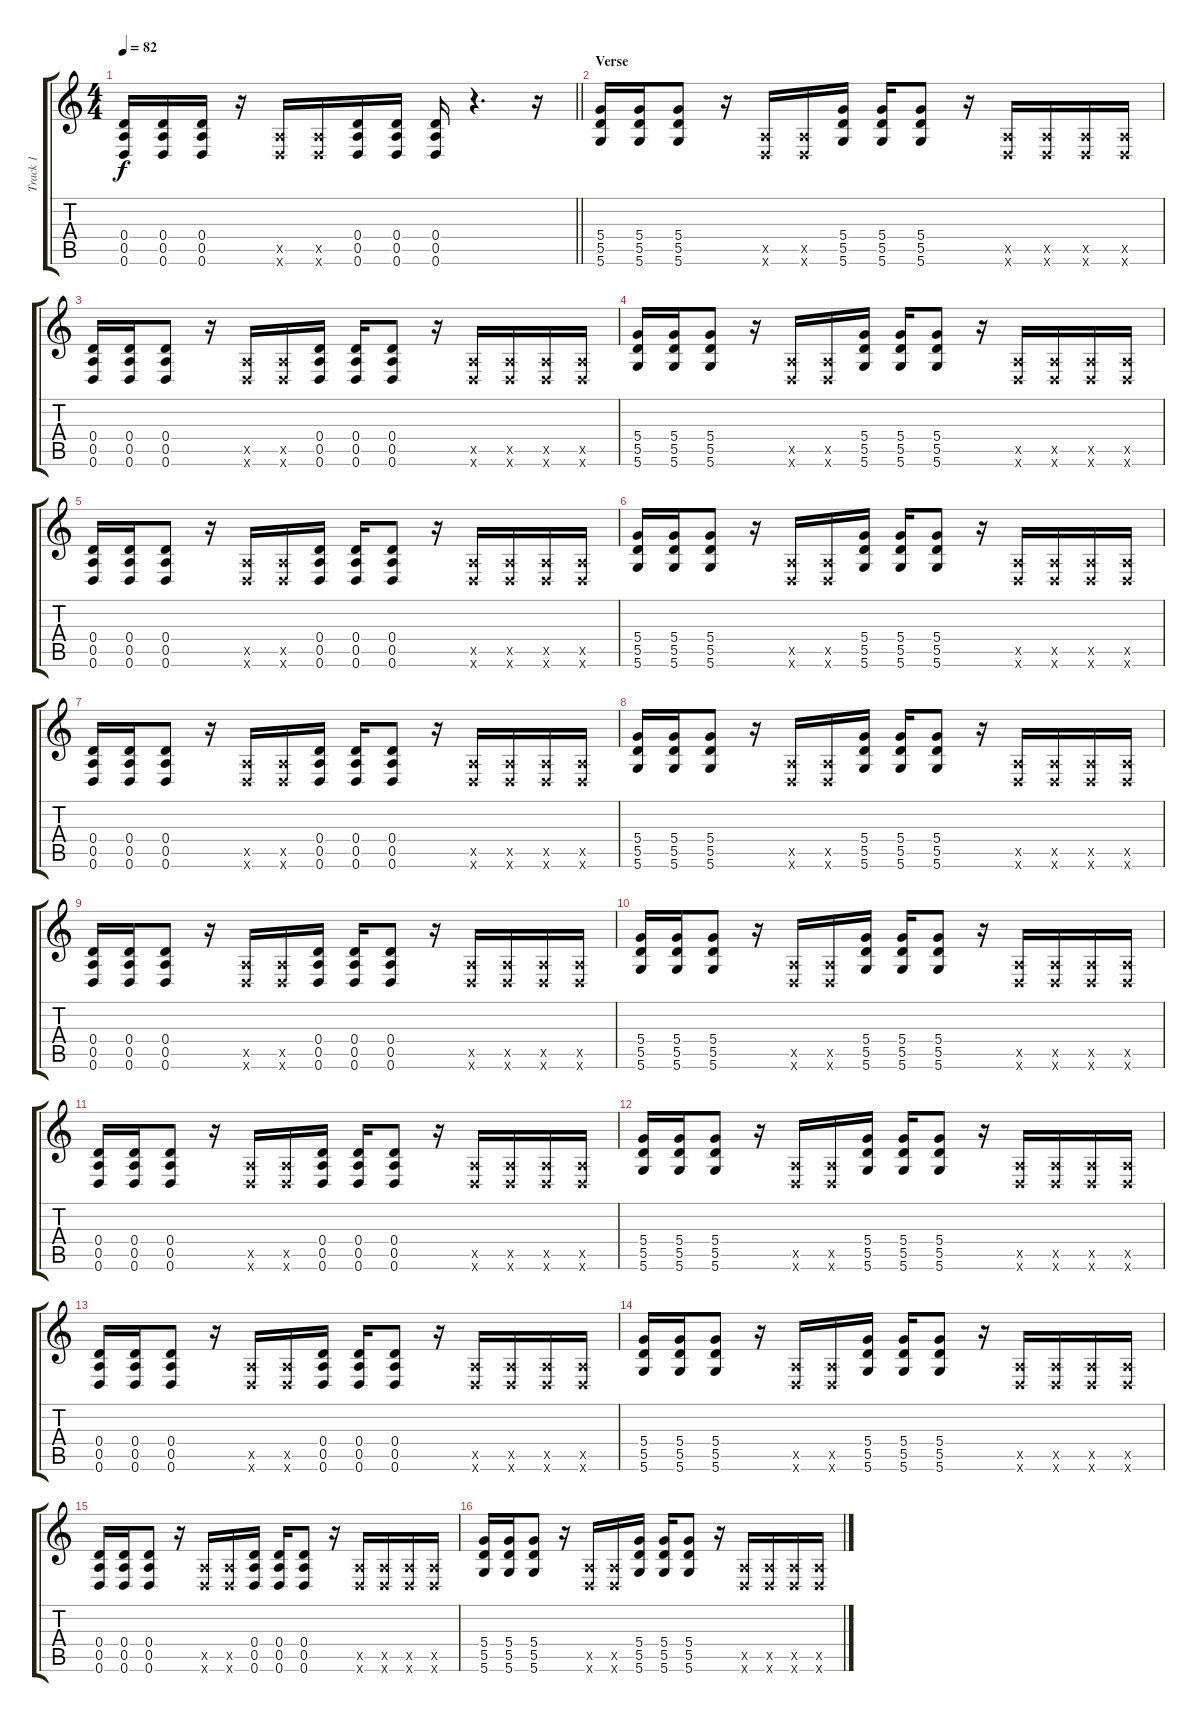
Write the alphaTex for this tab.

\track ("Track 1" "Track 1") {instrument overdrivenguitar}
\staff {score tabs}
\tuning (E4 B3 G3 D3 A2 D2) {hide}
\ts (4 4)
\tempo 82
\clef g2
\barLineRight lightlight
\ks c
(0.4 0.5 0.6).16{dy f} (0.4 0.5 0.6).16 (0.4 0.5 0.6).16 r.16 (0.5{x} 0.6{x}).16 (0.5{x} 0.6{x}).16 (0.4 0.5 0.6).16 (0.4 0.5 0.6).16 (0.4 0.5 0.6).16 r.4{d} r.16 |
\section ("" "Verse")
(5.4 5.5 5.6).16 (5.4 5.5 5.6).16 (5.4 5.5 5.6).8 r.16 (0.5{x} 0.6{x}).16 (0.5{x} 0.6{x}).16 (5.4 5.5 5.6).16 (5.4 5.5 5.6).16 (5.4 5.5 5.6).8 r.16 (0.5{x} 0.6{x}).16 (0.5{x} 0.6{x}).16 (0.5{x} 0.6{x}).16 (0.5{x} 0.6{x}).16 |
(0.4 0.5 0.6).16 (0.4 0.5 0.6).16 (0.4 0.5 0.6).8 r.16 (0.5{x} 0.6{x}).16 (0.5{x} 0.6{x}).16 (0.4 0.5 0.6).16 (0.4 0.5 0.6).16 (0.4 0.5 0.6).8 r.16 (0.5{x} 0.6{x}).16 (0.5{x} 0.6{x}).16 (0.5{x} 0.6{x}).16 (0.5{x} 0.6{x}).16 |
(5.4 5.5 5.6).16 (5.4 5.5 5.6).16 (5.4 5.5 5.6).8 r.16 (0.5{x} 0.6{x}).16 (0.5{x} 0.6{x}).16 (5.4 5.5 5.6).16 (5.4 5.5 5.6).16 (5.4 5.5 5.6).8 r.16 (0.5{x} 0.6{x}).16 (0.5{x} 0.6{x}).16 (0.5{x} 0.6{x}).16 (0.5{x} 0.6{x}).16 |
(0.4 0.5 0.6).16 (0.4 0.5 0.6).16 (0.4 0.5 0.6).8 r.16 (0.5{x} 0.6{x}).16 (0.5{x} 0.6{x}).16 (0.4 0.5 0.6).16 (0.4 0.5 0.6).16 (0.4 0.5 0.6).8 r.16 (0.5{x} 0.6{x}).16 (0.5{x} 0.6{x}).16 (0.5{x} 0.6{x}).16 (0.5{x} 0.6{x}).16 |
(5.4 5.5 5.6).16 (5.4 5.5 5.6).16 (5.4 5.5 5.6).8 r.16 (0.5{x} 0.6{x}).16 (0.5{x} 0.6{x}).16 (5.4 5.5 5.6).16 (5.4 5.5 5.6).16 (5.4 5.5 5.6).8 r.16 (0.5{x} 0.6{x}).16 (0.5{x} 0.6{x}).16 (0.5{x} 0.6{x}).16 (0.5{x} 0.6{x}).16 |
(0.4 0.5 0.6).16 (0.4 0.5 0.6).16 (0.4 0.5 0.6).8 r.16 (0.5{x} 0.6{x}).16 (0.5{x} 0.6{x}).16 (0.4 0.5 0.6).16 (0.4 0.5 0.6).16 (0.4 0.5 0.6).8 r.16 (0.5{x} 0.6{x}).16 (0.5{x} 0.6{x}).16 (0.5{x} 0.6{x}).16 (0.5{x} 0.6{x}).16 |
(5.4 5.5 5.6).16 (5.4 5.5 5.6).16 (5.4 5.5 5.6).8 r.16 (0.5{x} 0.6{x}).16 (0.5{x} 0.6{x}).16 (5.4 5.5 5.6).16 (5.4 5.5 5.6).16 (5.4 5.5 5.6).8 r.16 (0.5{x} 0.6{x}).16 (0.5{x} 0.6{x}).16 (0.5{x} 0.6{x}).16 (0.5{x} 0.6{x}).16 |
(0.4 0.5 0.6).16 (0.4 0.5 0.6).16 (0.4 0.5 0.6).8 r.16 (0.5{x} 0.6{x}).16 (0.5{x} 0.6{x}).16 (0.4 0.5 0.6).16 (0.4 0.5 0.6).16 (0.4 0.5 0.6).8 r.16 (0.5{x} 0.6{x}).16 (0.5{x} 0.6{x}).16 (0.5{x} 0.6{x}).16 (0.5{x} 0.6{x}).16 |
(5.4 5.5 5.6).16 (5.4 5.5 5.6).16 (5.4 5.5 5.6).8 r.16 (0.5{x} 0.6{x}).16 (0.5{x} 0.6{x}).16 (5.4 5.5 5.6).16 (5.4 5.5 5.6).16 (5.4 5.5 5.6).8 r.16 (0.5{x} 0.6{x}).16 (0.5{x} 0.6{x}).16 (0.5{x} 0.6{x}).16 (0.5{x} 0.6{x}).16 |
(0.4 0.5 0.6).16 (0.4 0.5 0.6).16 (0.4 0.5 0.6).8 r.16 (0.5{x} 0.6{x}).16 (0.5{x} 0.6{x}).16 (0.4 0.5 0.6).16 (0.4 0.5 0.6).16 (0.4 0.5 0.6).8 r.16 (0.5{x} 0.6{x}).16 (0.5{x} 0.6{x}).16 (0.5{x} 0.6{x}).16 (0.5{x} 0.6{x}).16 |
(5.4 5.5 5.6).16 (5.4 5.5 5.6).16 (5.4 5.5 5.6).8 r.16 (0.5{x} 0.6{x}).16 (0.5{x} 0.6{x}).16 (5.4 5.5 5.6).16 (5.4 5.5 5.6).16 (5.4 5.5 5.6).8 r.16 (0.5{x} 0.6{x}).16 (0.5{x} 0.6{x}).16 (0.5{x} 0.6{x}).16 (0.5{x} 0.6{x}).16 |
(0.4 0.5 0.6).16 (0.4 0.5 0.6).16 (0.4 0.5 0.6).8 r.16 (0.5{x} 0.6{x}).16 (0.5{x} 0.6{x}).16 (0.4 0.5 0.6).16 (0.4 0.5 0.6).16 (0.4 0.5 0.6).8 r.16 (0.5{x} 0.6{x}).16 (0.5{x} 0.6{x}).16 (0.5{x} 0.6{x}).16 (0.5{x} 0.6{x}).16 |
(5.4 5.5 5.6).16 (5.4 5.5 5.6).16 (5.4 5.5 5.6).8 r.16 (0.5{x} 0.6{x}).16 (0.5{x} 0.6{x}).16 (5.4 5.5 5.6).16 (5.4 5.5 5.6).16 (5.4 5.5 5.6).8 r.16 (0.5{x} 0.6{x}).16 (0.5{x} 0.6{x}).16 (0.5{x} 0.6{x}).16 (0.5{x} 0.6{x}).16 |
(0.4 0.5 0.6).16 (0.4 0.5 0.6).16 (0.4 0.5 0.6).8 r.16 (0.5{x} 0.6{x}).16 (0.5{x} 0.6{x}).16 (0.4 0.5 0.6).16 (0.4 0.5 0.6).16 (0.4 0.5 0.6).8 r.16 (0.5{x} 0.6{x}).16 (0.5{x} 0.6{x}).16 (0.5{x} 0.6{x}).16 (0.5{x} 0.6{x}).16 |
(5.4 5.5 5.6).16 (5.4 5.5 5.6).16 (5.4 5.5 5.6).8 r.16 (0.5{x} 0.6{x}).16 (0.5{x} 0.6{x}).16 (5.4 5.5 5.6).16 (5.4 5.5 5.6).16 (5.4 5.5 5.6).8 r.16 (0.5{x} 0.6{x}).16 (0.5{x} 0.6{x}).16 (0.5{x} 0.6{x}).16 (0.5{x} 0.6{x}).16
